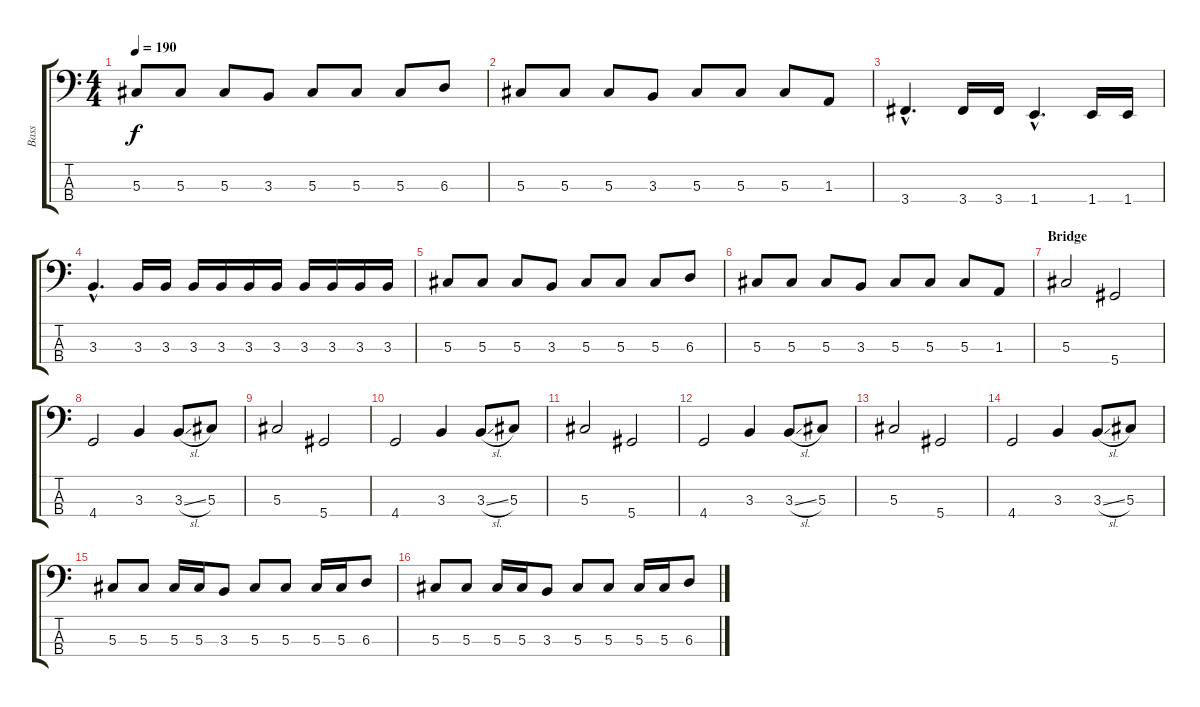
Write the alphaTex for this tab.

\track ("Bass" "Bass") {instrument electricbasspick}
\staff {score tabs}
\tuning (Gb2 Db2 Ab1 Eb1) {hide}
\ts (4 4)
\tempo 190
\clef f4
\ks c
5.3.8{dy f} 5.3.8 5.3.8 3.3.8 5.3.8 5.3.8 5.3.8 6.3.8 |
5.3.8 5.3.8 5.3.8 3.3.8 5.3.8 5.3.8 5.3.8 1.3.8 |
3.4{hac}.4{d} 3.4.16 3.4.16 1.4{hac}.4{d} 1.4.16 1.4.16 |
3.3{hac}.4{d} 3.3.16 3.3.16 3.3.16 3.3.16 3.3.16 3.3.16 3.3.16 3.3.16 3.3.16 3.3.16 |
5.3.8 5.3.8 5.3.8 3.3.8 5.3.8 5.3.8 5.3.8 6.3.8 |
5.3.8 5.3.8 5.3.8 3.3.8 5.3.8 5.3.8 5.3.8 1.3.8 |
\section ("" "Bridge")
5.3.2 5.4.2 |
4.4.2 3.3.4 3.3{sl}.8 5.3.8 |
5.3.2 5.4.2 |
4.4.2 3.3.4 3.3{sl}.8 5.3.8 |
5.3.2 5.4.2 |
4.4.2 3.3.4 3.3{sl}.8 5.3.8 |
5.3.2 5.4.2 |
4.4.2 3.3.4 3.3{sl}.8 5.3.8 |
5.3.8 5.3.8 5.3.16 5.3.16 3.3.8 5.3.8 5.3.8 5.3.16 5.3.16 6.3.8 |
5.3.8 5.3.8 5.3.16 5.3.16 3.3.8 5.3.8 5.3.8 5.3.16 5.3.16 6.3.8
